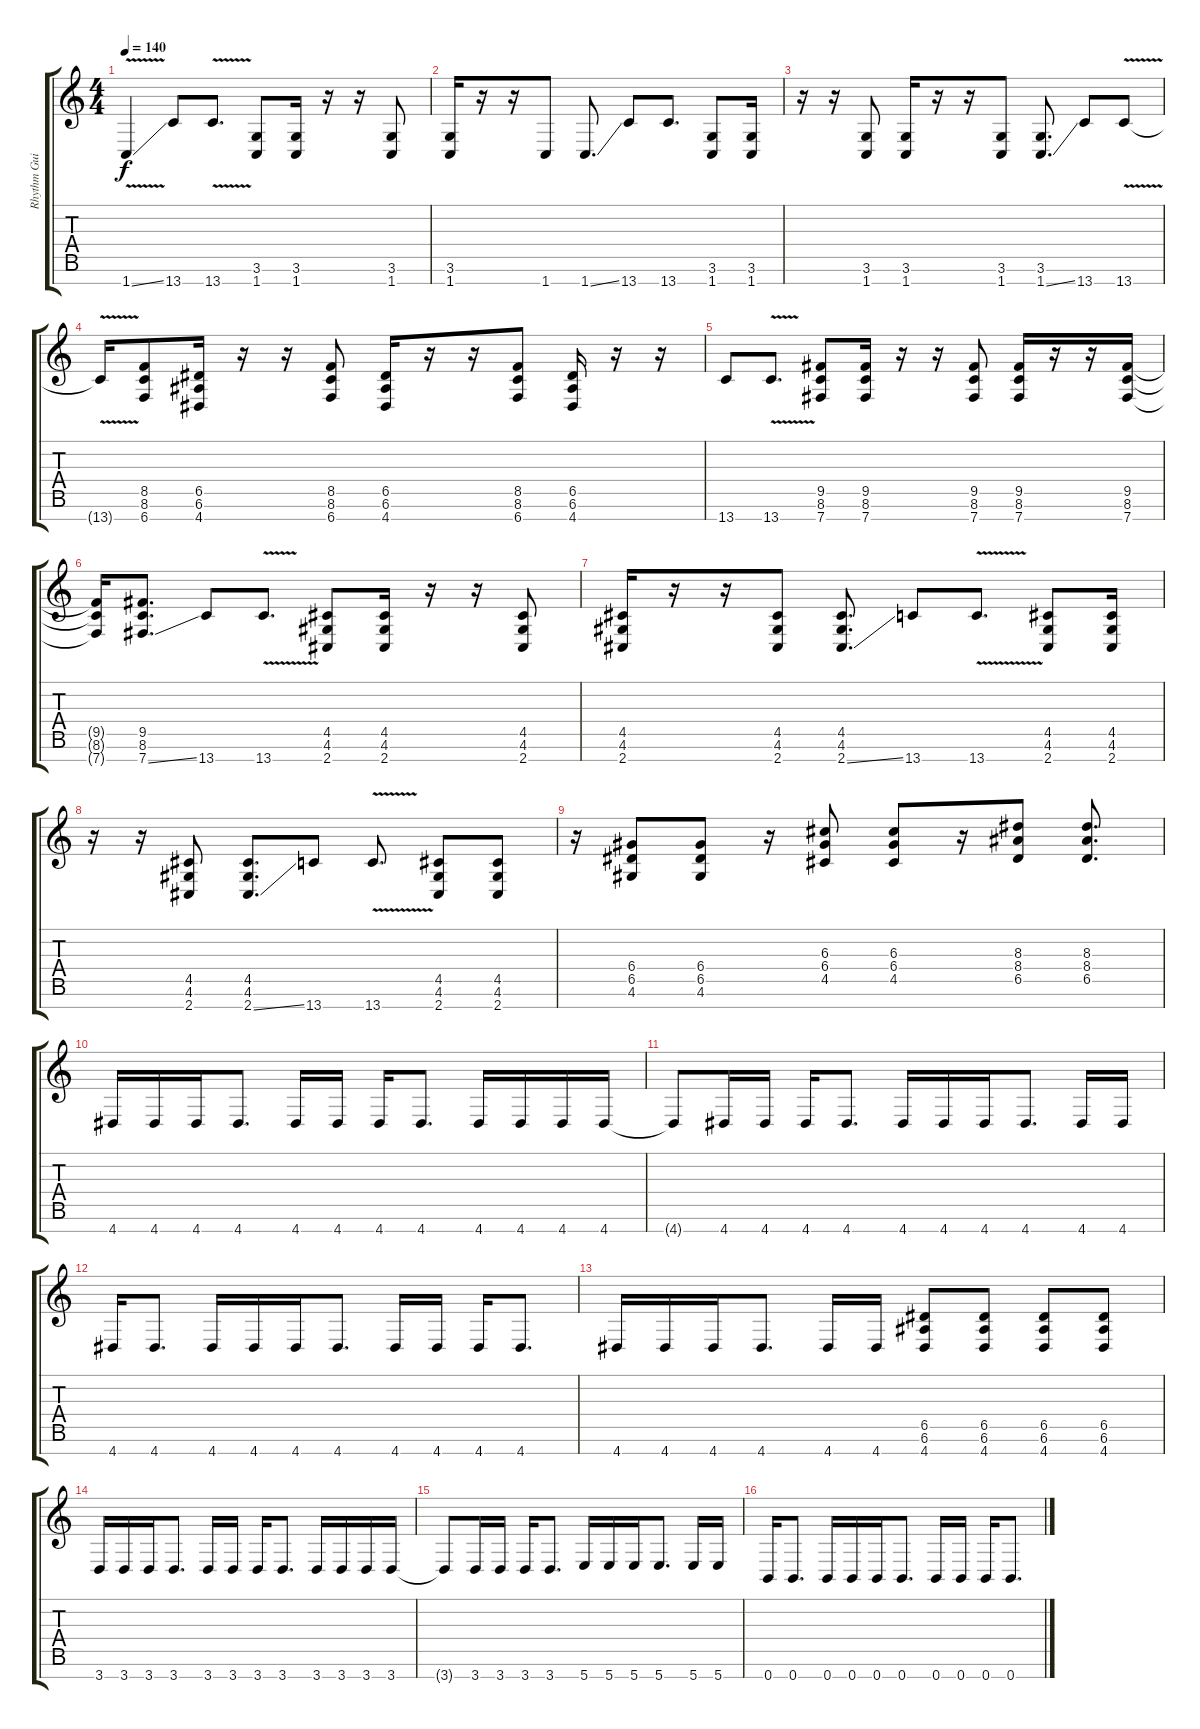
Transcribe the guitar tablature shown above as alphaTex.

\track ("Rhythm Guitar 2" "Rhythm Gui") {instrument overdrivenguitar}
\staff {score tabs}
\tuning (E4 B3 G3 D3 A2 E2 B1) {hide}
\ts (4 4)
\tempo 140
\clef g2
\ks c
1.7{v ss}.4{dy f} 13.7.8 13.7{v}.8{d} (3.6 1.7).8 (3.6 1.7).16 r.16 r.16 (3.6 1.7).8 |
(3.6 1.7).16 r.16 r.16 1.7.8 1.7{ss}.8{d} 13.7.8 13.7.8{d} (3.6 1.7).8 (3.6 1.7).16 |
r.16 r.16 (3.6 1.7).8 (3.6 1.7).16 r.16 r.16 (3.6 1.7).8 (3.6 1.7{ss}).8{d} 13.7.8 13.7{v}.8 |
13.7{t}.16 (8.5 8.6 6.7).8 (6.5 6.6 4.7).16 r.16 r.16 (8.5 8.6 6.7).8 (6.5 6.6 4.7).16 r.16 r.16 (8.5 8.6 6.7).8 (6.5 6.6 4.7).16 r.16 r.16 |
13.7.8 13.7{v}.8{d} (9.5 8.6 7.7).8 (9.5 8.6 7.7).16 r.16 r.16 (9.5 8.6 7.7).8 (9.5 8.6 7.7).16 r.16 r.16 (9.5 8.6 7.7).16 |
(9.5{t} 8.6{t} 7.7{t}).16 (9.5 8.6 7.7{ss}).8{d} 13.7.8 13.7{v}.8{d} (4.5 4.6 2.7).8 (4.5 4.6 2.7).16 r.16 r.16 (4.5 4.6 2.7).8 |
(4.5 4.6 2.7).16 r.16 r.16 (4.5 4.6 2.7).8 (4.5 4.6 2.7{ss}).8{d} 13.7.8 13.7{v}.8{d} (4.5 4.6 2.7).8 (4.5 4.6 2.7).16 |
r.16 r.16 (4.5 4.6 2.7).8 (4.5 4.6 2.7{ss}).8{d} 13.7.8 13.7{v}.8{d} (4.5 4.6 2.7).8 (4.5 4.6 2.7).8 |
r.16 (6.4 6.5 4.6).8 (6.4 6.5 4.6).8 r.16 (6.3 6.4 4.5).8 (6.3 6.4 4.5).8 r.16 (8.3 8.4 6.5).8 (8.3 8.4 6.5).8{d} |
4.7.16 4.7.16 4.7.16 4.7.8{d} 4.7.16 4.7.16 4.7.16 4.7.8{d} 4.7.16 4.7.16 4.7.16 4.7.16 |
4.7{t}.8 4.7.16 4.7.16 4.7.16 4.7.8{d} 4.7.16 4.7.16 4.7.16 4.7.8{d} 4.7.16 4.7.16 |
4.7.16 4.7.8{d} 4.7.16 4.7.16 4.7.16 4.7.8{d} 4.7.16 4.7.16 4.7.16 4.7.8{d} |
4.7.16 4.7.16 4.7.16 4.7.8{d} 4.7.16 4.7.16 (6.5 6.6 4.7).8 (6.5 6.6 4.7).8 (6.5 6.6 4.7).8 (6.5 6.6 4.7).8 |
3.7.16 3.7.16 3.7.16 3.7.8{d} 3.7.16 3.7.16 3.7.16 3.7.8{d} 3.7.16 3.7.16 3.7.16 3.7.16 |
3.7{t}.8 3.7.16 3.7.16 3.7.16 3.7.8{d} 5.7.16 5.7.16 5.7.16 5.7.8{d} 5.7.16 5.7.16 |
0.7.16 0.7.8{d} 0.7.16 0.7.16 0.7.16 0.7.8{d} 0.7.16 0.7.16 0.7.16 0.7.8{d}
